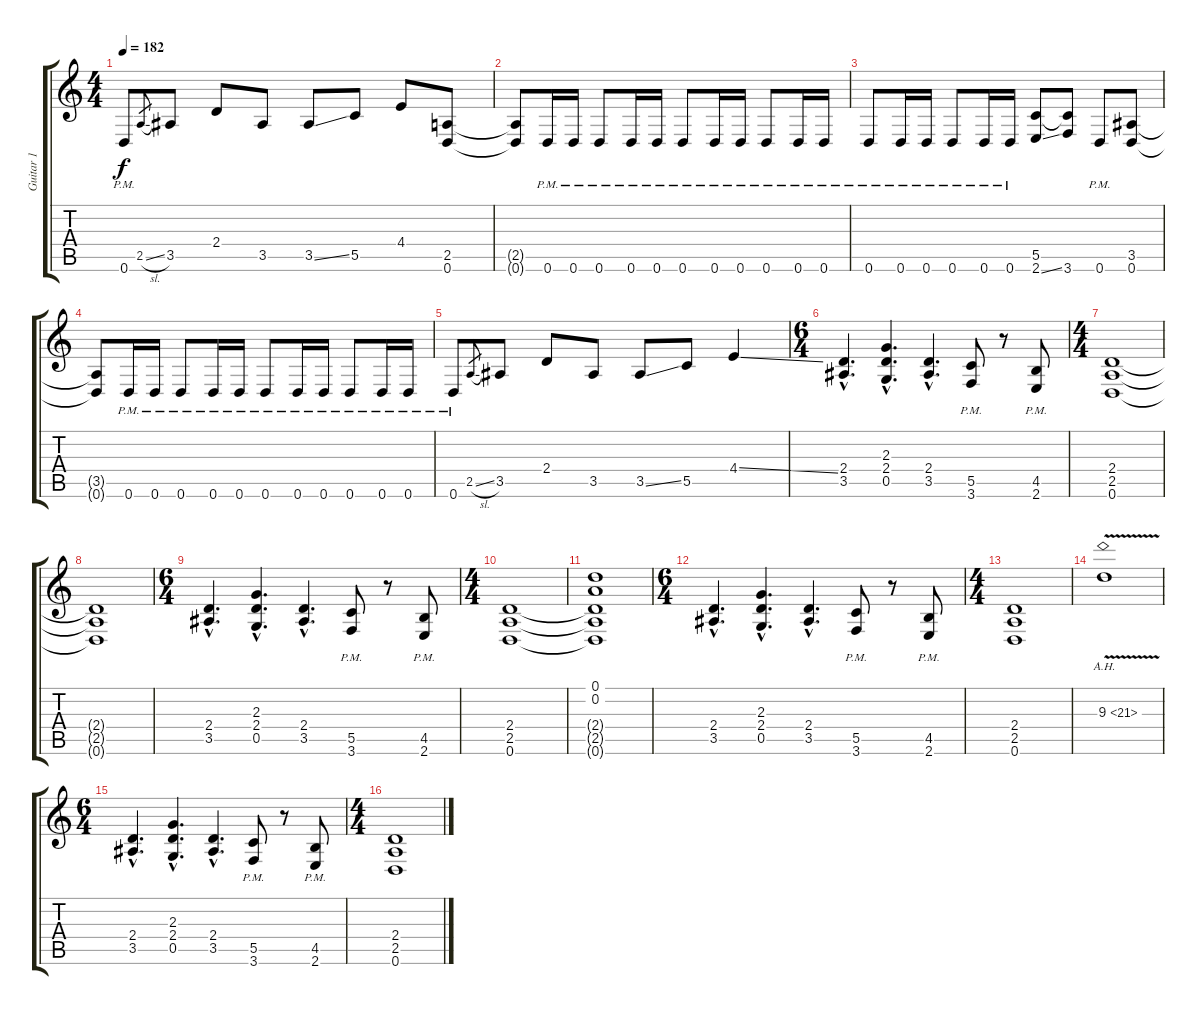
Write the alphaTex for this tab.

\track ("Guitar 1" "Guitar 1") {instrument distortionguitar}
\staff {score tabs}
\tuning (D4 A3 F3 C3 G2 D2) {hide}
\ts (4 4)
\tempo 182
\clef g2
\ks c
0.6{pm}.8{dy f} 2.5{sl}.8{gr} 3.5.8 2.4.8 3.5.8 3.5{ss}.8 5.5.8 4.4.8 (2.5 0.6).8 |
(2.5{t} 0.6{t}).8 0.6{pm}.16 0.6{pm}.16 0.6{pm}.8 0.6{pm}.16 0.6{pm}.16 0.6{pm}.8 0.6{pm}.16 0.6{pm}.16 0.6{pm}.8 0.6{pm}.16 0.6{pm}.16 |
0.6{pm}.8 0.6{pm}.16 0.6{pm}.16 0.6{pm}.8 0.6{pm}.16 0.6{pm}.16 (5.5 2.6{ss}).8 (5.5{t} 3.6).8 0.6{pm}.8 (3.5 0.6).8 |
(3.5{t} 0.6{t}).8 0.6{pm}.16 0.6{pm}.16 0.6{pm}.8 0.6{pm}.16 0.6{pm}.16 0.6{pm}.8 0.6{pm}.16 0.6{pm}.16 0.6{pm}.8 0.6{pm}.16 0.6{pm}.16 |
0.6{pm}.8 2.5{sl}.8{gr} 3.5.8 2.4.8 3.5.8 3.5{ss}.8 5.5.8 4.4{ss}.4 |
\ts (6 4)
(2.4{hac} 3.5{hac}).4{d} (2.3{hac} 2.4{hac} 0.5{hac}).4{d} (2.4{hac} 3.5{hac}).4{d} (5.5{pm} 3.6{pm}).8 r.8 (4.5{pm} 2.6{pm}).8 |
\ts (4 4)
(2.4 2.5 0.6).1 |
(2.4{t} 2.5{t} 0.6{t}).1 |
\ts (6 4)
(2.4{hac} 3.5{hac}).4{d} (2.3{hac} 2.4{hac} 0.5{hac}).4{d} (2.4{hac} 3.5{hac}).4{d} (5.5{pm} 3.6{pm}).8 r.8 (4.5{pm} 2.6{pm}).8 |
\ts (4 4)
(2.4 2.5 0.6).1 |
(0.1 0.2 2.4{t} 2.5{t} 0.6{t}).1 |
\ts (6 4)
(2.4{hac} 3.5{hac}).4{d} (2.3{hac} 2.4{hac} 0.5{hac}).4{d} (2.4{hac} 3.5{hac}).4{d} (5.5{pm} 3.6{pm}).8 r.8 (4.5{pm} 2.6{pm}).8 |
\ts (4 4)
(2.4 2.5 0.6).1 |
9.3{ah 12 v}.1 |
\ts (6 4)
(2.4{hac} 3.5{hac}).4{d} (2.3{hac} 2.4{hac} 0.5{hac}).4{d} (2.4{hac} 3.5{hac}).4{d} (5.5{pm} 3.6{pm}).8 r.8 (4.5{pm} 2.6{pm}).8 |
\ts (4 4)
(2.4 2.5 0.6).1
